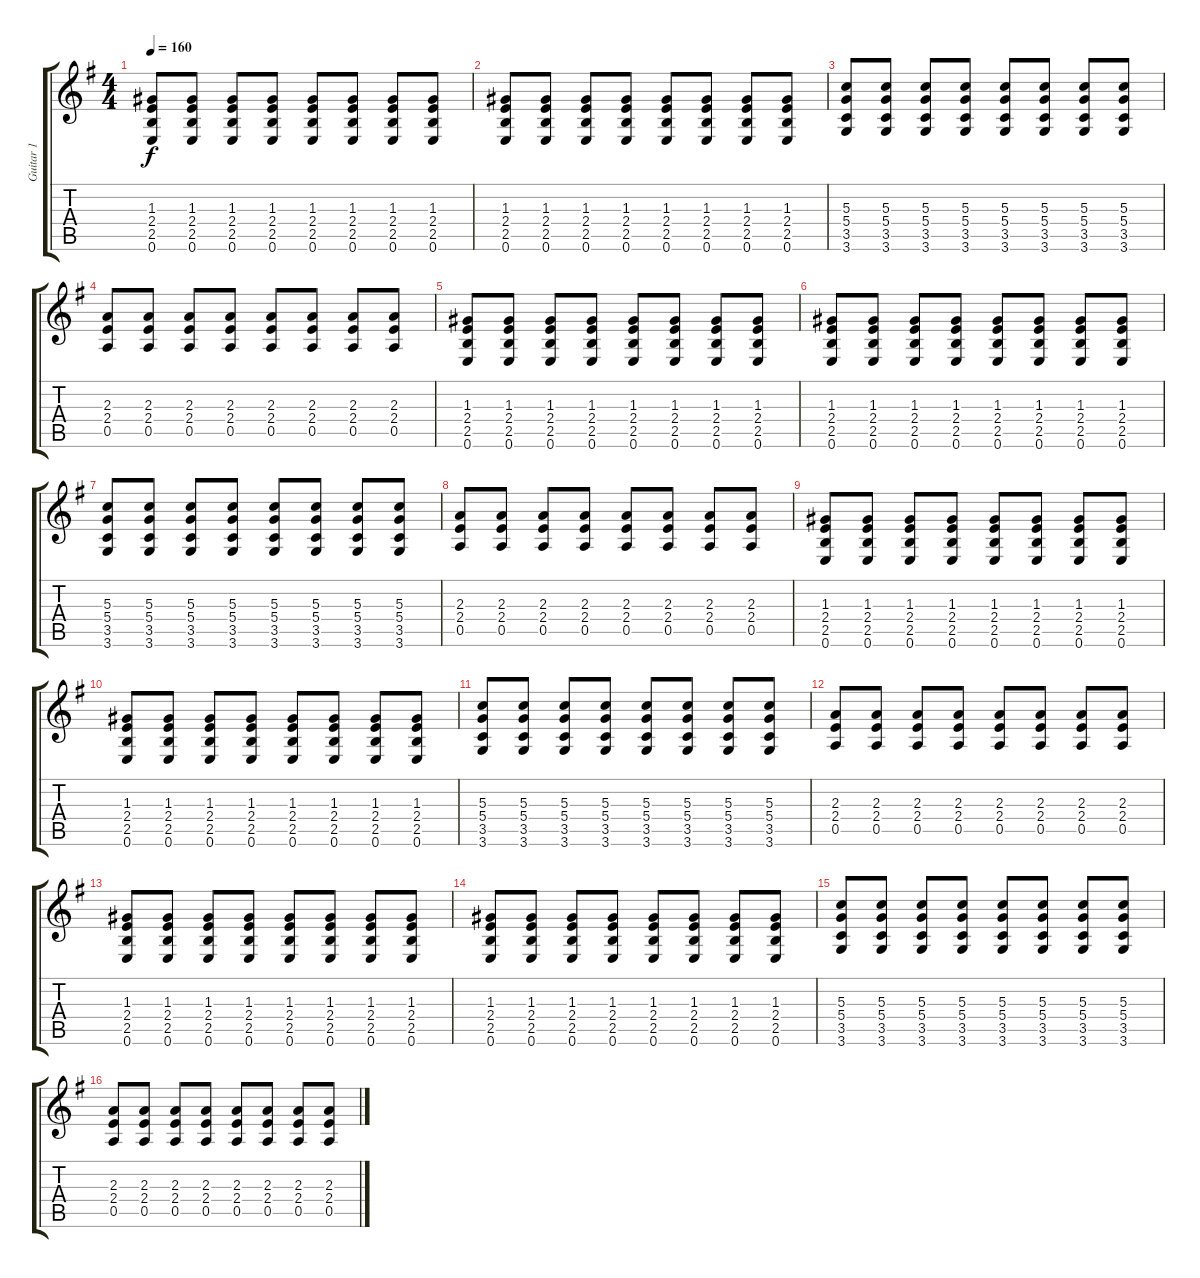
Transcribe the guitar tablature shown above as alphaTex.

\track ("Guitar 1" "Guitar 1") {instrument overdrivenguitar}
\staff {score tabs}
\tuning (E4 B3 G3 D3 A2 E2) {hide}
\ts (4 4)
\tempo 160
\clef g2
\ks g
(1.3 2.4 2.5 0.6).8{dy f} (1.3 2.4 2.5 0.6).8 (1.3 2.4 2.5 0.6).8 (1.3 2.4 2.5 0.6).8 (1.3 2.4 2.5 0.6).8 (1.3 2.4 2.5 0.6).8 (1.3 2.4 2.5 0.6).8 (1.3 2.4 2.5 0.6).8 |
(1.3 2.4 2.5 0.6).8 (1.3 2.4 2.5 0.6).8 (1.3 2.4 2.5 0.6).8 (1.3 2.4 2.5 0.6).8 (1.3 2.4 2.5 0.6).8 (1.3 2.4 2.5 0.6).8 (1.3 2.4 2.5 0.6).8 (1.3 2.4 2.5 0.6).8 |
(5.3 5.4 3.5 3.6).8 (5.3 5.4 3.5 3.6).8 (5.3 5.4 3.5 3.6).8 (5.3 5.4 3.5 3.6).8 (5.3 5.4 3.5 3.6).8 (5.3 5.4 3.5 3.6).8 (5.3 5.4 3.5 3.6).8 (5.3 5.4 3.5 3.6).8 |
(2.3 2.4 0.5).8 (2.3 2.4 0.5).8 (2.3 2.4 0.5).8 (2.3 2.4 0.5).8 (2.3 2.4 0.5).8 (2.3 2.4 0.5).8 (2.3 2.4 0.5).8 (2.3 2.4 0.5).8 |
(1.3 2.4 2.5 0.6).8 (1.3 2.4 2.5 0.6).8 (1.3 2.4 2.5 0.6).8 (1.3 2.4 2.5 0.6).8 (1.3 2.4 2.5 0.6).8 (1.3 2.4 2.5 0.6).8 (1.3 2.4 2.5 0.6).8 (1.3 2.4 2.5 0.6).8 |
(1.3 2.4 2.5 0.6).8 (1.3 2.4 2.5 0.6).8 (1.3 2.4 2.5 0.6).8 (1.3 2.4 2.5 0.6).8 (1.3 2.4 2.5 0.6).8 (1.3 2.4 2.5 0.6).8 (1.3 2.4 2.5 0.6).8 (1.3 2.4 2.5 0.6).8 |
(5.3 5.4 3.5 3.6).8 (5.3 5.4 3.5 3.6).8 (5.3 5.4 3.5 3.6).8 (5.3 5.4 3.5 3.6).8 (5.3 5.4 3.5 3.6).8 (5.3 5.4 3.5 3.6).8 (5.3 5.4 3.5 3.6).8 (5.3 5.4 3.5 3.6).8 |
(2.3 2.4 0.5).8 (2.3 2.4 0.5).8 (2.3 2.4 0.5).8 (2.3 2.4 0.5).8 (2.3 2.4 0.5).8 (2.3 2.4 0.5).8 (2.3 2.4 0.5).8 (2.3 2.4 0.5).8 |
(1.3 2.4 2.5 0.6).8 (1.3 2.4 2.5 0.6).8 (1.3 2.4 2.5 0.6).8 (1.3 2.4 2.5 0.6).8 (1.3 2.4 2.5 0.6).8 (1.3 2.4 2.5 0.6).8 (1.3 2.4 2.5 0.6).8 (1.3 2.4 2.5 0.6).8 |
(1.3 2.4 2.5 0.6).8 (1.3 2.4 2.5 0.6).8 (1.3 2.4 2.5 0.6).8 (1.3 2.4 2.5 0.6).8 (1.3 2.4 2.5 0.6).8 (1.3 2.4 2.5 0.6).8 (1.3 2.4 2.5 0.6).8 (1.3 2.4 2.5 0.6).8 |
(5.3 5.4 3.5 3.6).8 (5.3 5.4 3.5 3.6).8 (5.3 5.4 3.5 3.6).8 (5.3 5.4 3.5 3.6).8 (5.3 5.4 3.5 3.6).8 (5.3 5.4 3.5 3.6).8 (5.3 5.4 3.5 3.6).8 (5.3 5.4 3.5 3.6).8 |
(2.3 2.4 0.5).8 (2.3 2.4 0.5).8 (2.3 2.4 0.5).8 (2.3 2.4 0.5).8 (2.3 2.4 0.5).8 (2.3 2.4 0.5).8 (2.3 2.4 0.5).8 (2.3 2.4 0.5).8 |
(1.3 2.4 2.5 0.6).8 (1.3 2.4 2.5 0.6).8 (1.3 2.4 2.5 0.6).8 (1.3 2.4 2.5 0.6).8 (1.3 2.4 2.5 0.6).8 (1.3 2.4 2.5 0.6).8 (1.3 2.4 2.5 0.6).8 (1.3 2.4 2.5 0.6).8 |
(1.3 2.4 2.5 0.6).8 (1.3 2.4 2.5 0.6).8 (1.3 2.4 2.5 0.6).8 (1.3 2.4 2.5 0.6).8 (1.3 2.4 2.5 0.6).8 (1.3 2.4 2.5 0.6).8 (1.3 2.4 2.5 0.6).8 (1.3 2.4 2.5 0.6).8 |
(5.3 5.4 3.5 3.6).8 (5.3 5.4 3.5 3.6).8 (5.3 5.4 3.5 3.6).8 (5.3 5.4 3.5 3.6).8 (5.3 5.4 3.5 3.6).8 (5.3 5.4 3.5 3.6).8 (5.3 5.4 3.5 3.6).8 (5.3 5.4 3.5 3.6).8 |
(2.3 2.4 0.5).8 (2.3 2.4 0.5).8 (2.3 2.4 0.5).8 (2.3 2.4 0.5).8 (2.3 2.4 0.5).8 (2.3 2.4 0.5).8 (2.3 2.4 0.5).8 (2.3 2.4 0.5).8
